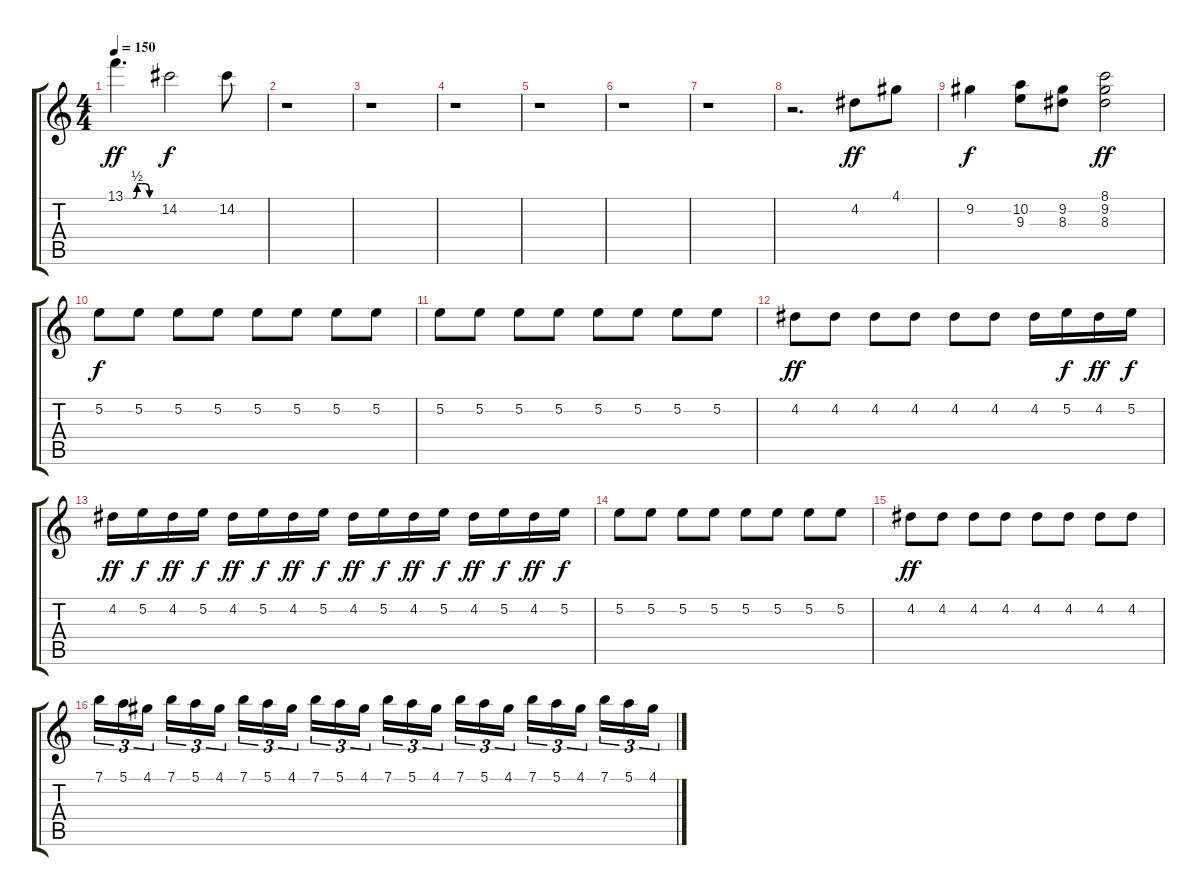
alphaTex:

\track "" {instrument distortionguitar}
\staff {score tabs}
\tuning (E4 B3 G3 D3 A2 E2) {hide}
\ts (4 4)
\tempo 150
\clef g2
\ks c
13.1{be (custom 0 0 15 0 22 2 30 2 37 2 45 0 60 0)}.4{d dy ff} 14.2.2{dy f} 14.2.8 |
r.1 |
r.1 |
r.1 |
r.1 |
r.1 |
r.1 |
r.2{d} 4.2.8{dy ff} 4.1.8 |
9.2.4{dy f} (10.2 9.3).8 (9.2 8.3).8 (8.1 9.2 8.3).2{dy ff} |
5.2.8{dy f} 5.2.8 5.2.8 5.2.8 5.2.8 5.2.8 5.2.8 5.2.8 |
5.2.8 5.2.8 5.2.8 5.2.8 5.2.8 5.2.8 5.2.8 5.2.8 |
4.2.8{dy ff} 4.2.8 4.2.8 4.2.8 4.2.8 4.2.8 4.2.16 5.2.16{dy f} 4.2.16{dy ff} 5.2.16{dy f} |
4.2.16{dy ff} 5.2.16{dy f} 4.2.16{dy ff} 5.2.16{dy f} 4.2.16{dy ff} 5.2.16{dy f} 4.2.16{dy ff} 5.2.16{dy f} 4.2.16{dy ff} 5.2.16{dy f} 4.2.16{dy ff} 5.2.16{dy f} 4.2.16{dy ff} 5.2.16{dy f} 4.2.16{dy ff} 5.2.16{dy f} |
5.2.8 5.2.8 5.2.8 5.2.8 5.2.8 5.2.8 5.2.8 5.2.8 |
4.2.8{dy ff} 4.2.8 4.2.8 4.2.8 4.2.8 4.2.8 4.2.8 4.2.8 |
7.1.16{tu (3 2)} 5.1.16{tu (3 2)} 4.1.16{tu (3 2)} 7.1.16{tu (3 2)} 5.1.16{tu (3 2)} 4.1.16{tu (3 2)} 7.1.16{tu (3 2)} 5.1.16{tu (3 2)} 4.1.16{tu (3 2)} 7.1.16{tu (3 2)} 5.1.16{tu (3 2)} 4.1.16{tu (3 2)} 7.1.16{tu (3 2)} 5.1.16{tu (3 2)} 4.1.16{tu (3 2)} 7.1.16{tu (3 2)} 5.1.16{tu (3 2)} 4.1.16{tu (3 2)} 7.1.16{tu (3 2)} 5.1.16{tu (3 2)} 4.1.16{tu (3 2)} 7.1.16{tu (3 2)} 5.1.16{tu (3 2)} 4.1.16{tu (3 2)}
